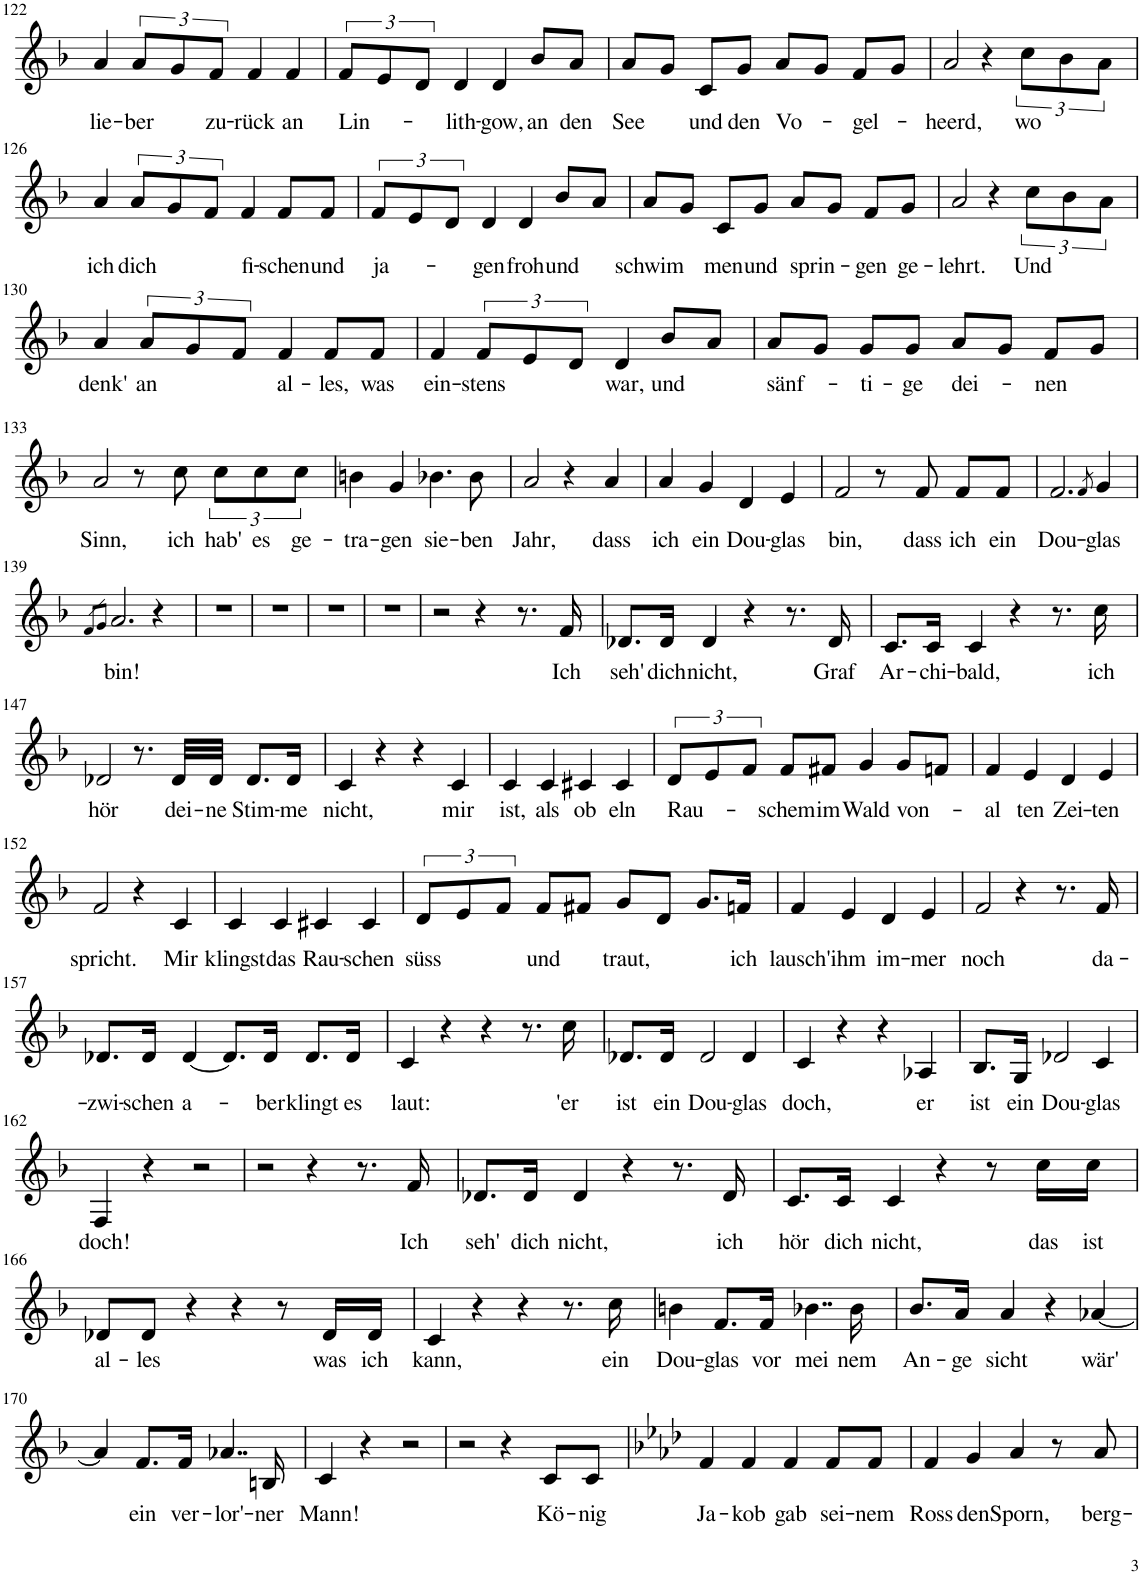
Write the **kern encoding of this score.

**kern	**text
*part1	*part1
*staff1	*staff1
*I"Piano	*
*I'Pno	*
!!LO:PB:g=z
*clefG2	*
*k[b-]	*
*M4/4	*
=122	=122
!	!LO:LY:b
4a/	lie-
!	!LO:LY:b
12a/L	-ber
12g/	.
!	!LO:LY:b
12f/J	zu-
!	!LO:LY:b
4f/	-rück
!	!LO:LY:b
4f/	an
=123	=123
!	!LO:LY:b
12f/L	Lin-
12e/	.
12d/J	.
!	!LO:LY:b
4d/	-lith-
!	!LO:LY:b
4d/	-gow,
!	!LO:LY:b
8b-/L	an
!	!LO:LY:b
8a/J	den
=124	=124
!	!LO:LY:b
8a/L	See
8g/J	.
!	!LO:LY:b
8c/L	und
!	!LO:LY:b
8g/J	den
!	!LO:LY:b
8a/L	Vo-
8g/J	.
!	!LO:LY:b
8f/L	-gel-
8g/J	.
=125	=125
!	!LO:LY:b
2a/	-heerd,
4r	.
!	!LO:LY:b
12cc\L	wo
12b-\	.
12a\J	.
!!LO:LB:g=z
=126	=126
!	!LO:LY:b
4a/	ich
!	!LO:LY:b
12a/L	dich
12g/	.
12f/J	.
!	!LO:LY:b
4f/	fi-
!	!LO:LY:b
8f/L	-schen
!	!LO:LY:b
8f/J	und
=127	=127
!	!LO:LY:b
12f/L	ja-
12e/	.
12d/J	.
!	!LO:LY:b
4d/	-gen
!	!LO:LY:b
4d/	froh
!	!LO:LY:b
8b-/L	und
8a/J	.
=128	=128
!	!LO:LY:b
8a/L	schwim
8g/J	.
!	!LO:LY:b
8c/L	men
!	!LO:LY:b
8g/J	und
!	!LO:LY:b
8a/L	sprin-
8g/J	.
!	!LO:LY:b
8f/L	-gen
!	!LO:LY:b
8g/J	ge-
=129	=129
!	!LO:LY:b
2a/	-lehrt.
4r	.
!	!LO:LY:b
12cc\L	Und
12b-\	.
12a\J	.
!!LO:LB:g=z
=130	=130
!	!LO:LY:b
4a/	denk'
!	!LO:LY:b
12a/L	an
12g/	.
12f/J	.
!	!LO:LY:b
4f/	al-
!	!LO:LY:b
8f/L	-les,
!	!LO:LY:b
8f/J	was
=131	=131
!	!LO:LY:b
4f/	ein-
!	!LO:LY:b
12f/L	-stens
12e/	.
12d/J	.
!	!LO:LY:b
4d/	war,
!	!LO:LY:b
8b-/L	und
8a/J	.
=132	=132
!	!LO:LY:b
8a/L	sänf-
8g/J	.
!	!LO:LY:b
8g/L	-ti-
!	!LO:LY:b
8g/J	-ge
!	!LO:LY:b
8a/L	dei-
8g/J	.
!	!LO:LY:b
8f/L	-nen
8g/J	.
!!LO:LB:g=z
=133	=133
!	!LO:LY:b
2a/	Sinn,
8r	.
!	!LO:LY:b
8cc\	ich
!	!LO:LY:b
12cc\L	hab'
!	!LO:LY:b
12cc\	es
!	!LO:LY:b
12cc\J	ge-
=134	=134
!	!LO:LY:b
4bn\	-tra-
!	!LO:LY:b
4g/	-gen
!	!LO:LY:b
4.b-X\	sie-
!	!LO:LY:b
8b-\	-ben
=135	=135
!	!LO:LY:b
2a/	Jahr,
4r	.
!	!LO:LY:b
4a/	dass
=136	=136
!	!LO:LY:b
4a/	ich
!	!LO:LY:b
4g/	ein
!	!LO:LY:b
4d/	Dou-
!	!LO:LY:b
4e/	-glas
=137	=137
!	!LO:LY:b
2f/	bin,
8r	.
!	!LO:LY:b
8f/	dass
!	!LO:LY:b
8f/L	ich
!	!LO:LY:b
8f/J	ein
=138	=138
!	!LO:LY:b
2.f/	Dou-
8qf/	.
!	!LO:LY:b
4g/	-glas
!!LO:LB:g=z
=139	=139
8qf/L	.
8qg/J	.
!	!LO:LY:b
2.a/	bin!
4r	.
=140	=140
1r	.
=141	=141
1r	.
=142	=142
1r	.
=143	=143
1r	.
=144	=144
2r	.
4r	.
8.r	.
!	!LO:LY:b
16f/	Ich
=145	=145
!	!LO:LY:b
8.d-X/L	seh'
!	!LO:LY:b
16d-/Jk	dich
!	!LO:LY:b
4d-/	nicht,
4r	.
8.r	.
!	!LO:LY:b
16d-/	Graf
=146	=146
!	!LO:LY:b
8.c/L	Ar-
!	!LO:LY:b
16c/Jk	-chi-
!	!LO:LY:b
4c/	-bald,
4r	.
8.r	.
!	!LO:LY:b
16cc\	ich
!!LO:LB:g=z
=147	=147
!	!LO:LY:b
2d-X/	hör
8.r	.
!	!LO:LY:b
32d-/LLL	dei-
!	!LO:LY:b
32d-/JJJ	-ne
!	!LO:LY:b
8.d-/L	Stim-
!	!LO:LY:b
16d-/Jk	-me
=148	=148
!	!LO:LY:b
4c/	nicht,
4r	.
4r	.
!	!LO:LY:b
4c/	mir
=149	=149
!	!LO:LY:b
4c/	ist,
!	!LO:LY:b
4c/	als
!	!LO:LY:b
4c#X/	ob
!	!LO:LY:b
4c#/	eln
=150	=150
!	!LO:LY:b
12d/L	Rau-
12e/	.
12f/J	.
!	!LO:LY:b
8f/L	-schem
!	!LO:LY:b
8f#X/J	im
!	!LO:LY:b
4g/	Wald
!	!LO:LY:b
8g/L	von-
8fn/J	.
=151	=151
!	!LO:LY:b
4f/	al
!	!LO:LY:b
4e/	-ten
!	!LO:LY:b
4d/	Zei-
!	!LO:LY:b
4e/	-ten
!!LO:LB:g=z
=152	=152
!	!LO:LY:b
2f/	spricht.
4r	.
!	!LO:LY:b
4c/	Mir
=153	=153
!	!LO:LY:b
4c/	klingst
!	!LO:LY:b
4c/	das
!	!LO:LY:b
4c#X/	Rau-
!	!LO:LY:b
4c#/	-schen
=154	=154
!	!LO:LY:b
12d/L	süss
12e/	.
12f/J	.
!	!LO:LY:b
8f/L	und
8f#X/J	.
!	!LO:LY:b
8g/L	traut,
8d/J	.
8.g/L	.
!	!LO:LY:b
16fn/Jk	ich
=155	=155
!	!LO:LY:b
4f/	lausch'
!	!LO:LY:b
4e/	ihm
!	!LO:LY:b
4d/	im-
!	!LO:LY:b
4e/	-mer
=156	=156
!	!LO:LY:b
2f/	noch
4r	.
8.r	.
!	!LO:LY:b
16f/	da-
!!LO:LB:g=z
=157	=157
!	!LO:LY:b
8.d-X/L	-zwi-
!	!LO:LY:b
16d-/Jk	-schen
!	!LO:LY:b
[4d-/	a-
8.d-/L]	.
!	!LO:LY:b
16d-/Jk	-ber
!	!LO:LY:b
8.d-/L	klingt
!	!LO:LY:b
16d-/Jk	es
=158	=158
!	!LO:LY:b
4c/	laut:
4r	.
4r	.
8.r	.
!	!LO:LY:b
16cc\	'er
=159	=159
!	!LO:LY:b
8.d-X/L	ist
!	!LO:LY:b
16d-/Jk	ein
!	!LO:LY:b
2d-/	Dou-
!	!LO:LY:b
4d-/	-glas
=160	=160
!	!LO:LY:b
4c/	doch,
4r	.
4r	.
!	!LO:LY:b
4A-X/	er
=161	=161
!	!LO:LY:b
8.B-/L	ist
!	!LO:LY:b
16G/Jk	ein
!	!LO:LY:b
2d-X/	Dou-
!	!LO:LY:b
4c/	-glas
!!LO:LB:g=z
=162	=162
!	!LO:LY:b
4F/	doch!
4r	.
2r	.
=163	=163
2r	.
4r	.
8.r	.
!	!LO:LY:b
16f/	Ich
=164	=164
!	!LO:LY:b
8.d-X/L	seh'
!	!LO:LY:b
16d-/Jk	dich
!	!LO:LY:b
4d-/	nicht,
4r	.
8.r	.
!	!LO:LY:b
16d-/	ich
=165	=165
!	!LO:LY:b
8.c/L	hör
!	!LO:LY:b
16c/Jk	dich
!	!LO:LY:b
4c/	nicht,
4r	.
8r	.
!	!LO:LY:b
16cc\LL	das
!	!LO:LY:b
16cc\JJ	ist
!!LO:LB:g=z
=166	=166
!	!LO:LY:b
8d-X/L	al-
!	!LO:LY:b
8d-/J	-les
4r	.
4r	.
8r	.
!	!LO:LY:b
16d-/LL	was
!	!LO:LY:b
16d-/JJ	ich
=167	=167
!	!LO:LY:b
4c/	kann,
4r	.
4r	.
8.r	.
!	!LO:LY:b
16cc\	ein
=168	=168
!	!LO:LY:b
4bn\	Dou-
!	!LO:LY:b
8.f/L	-glas
!	!LO:LY:b
16f/Jk	vor
!	!LO:LY:b
4..b-X\	mei
!	!LO:LY:b
16b-\	nem
=169	=169
!	!LO:LY:b
8.b-/L	An-
!	!LO:LY:b
16a/Jk	ge
!	!LO:LY:b
4a/	-sicht
4r	.
!	!LO:LY:b
[4a-X/	wär'
!!LO:LB:g=z
=170	=170
4a-/]	.
!	!LO:LY:b
8.f/L	ein
!	!LO:LY:b
16f/Jk	ver-
!	!LO:LY:b
4..a-X/	-lor'-
!	!LO:LY:b
16Bn/	-ner
=171	=171
!	!LO:LY:b
4c/	Mann!
4r	.
2r	.
=172	=172
2r	.
4r	.
!	!LO:LY:b
8c/L	Kö-
!	!LO:LY:b
8c/J	-nig
=173	=173
*k[b-e-a-d-]	*
!	!LO:LY:b
4f/	Ja-
!	!LO:LY:b
4f/	-kob
!	!LO:LY:b
4f/	gab
!	!LO:LY:b
8f/L	sei-
!	!LO:LY:b
8f/J	-nem
=174	=174
!	!LO:LY:b
4f/	Ross
!	!LO:LY:b
4g/	den
!	!LO:LY:b
4a-/	Sporn,
8r	.
!	!LO:LY:b
8a-/	berg-
=	=
*-	*-
